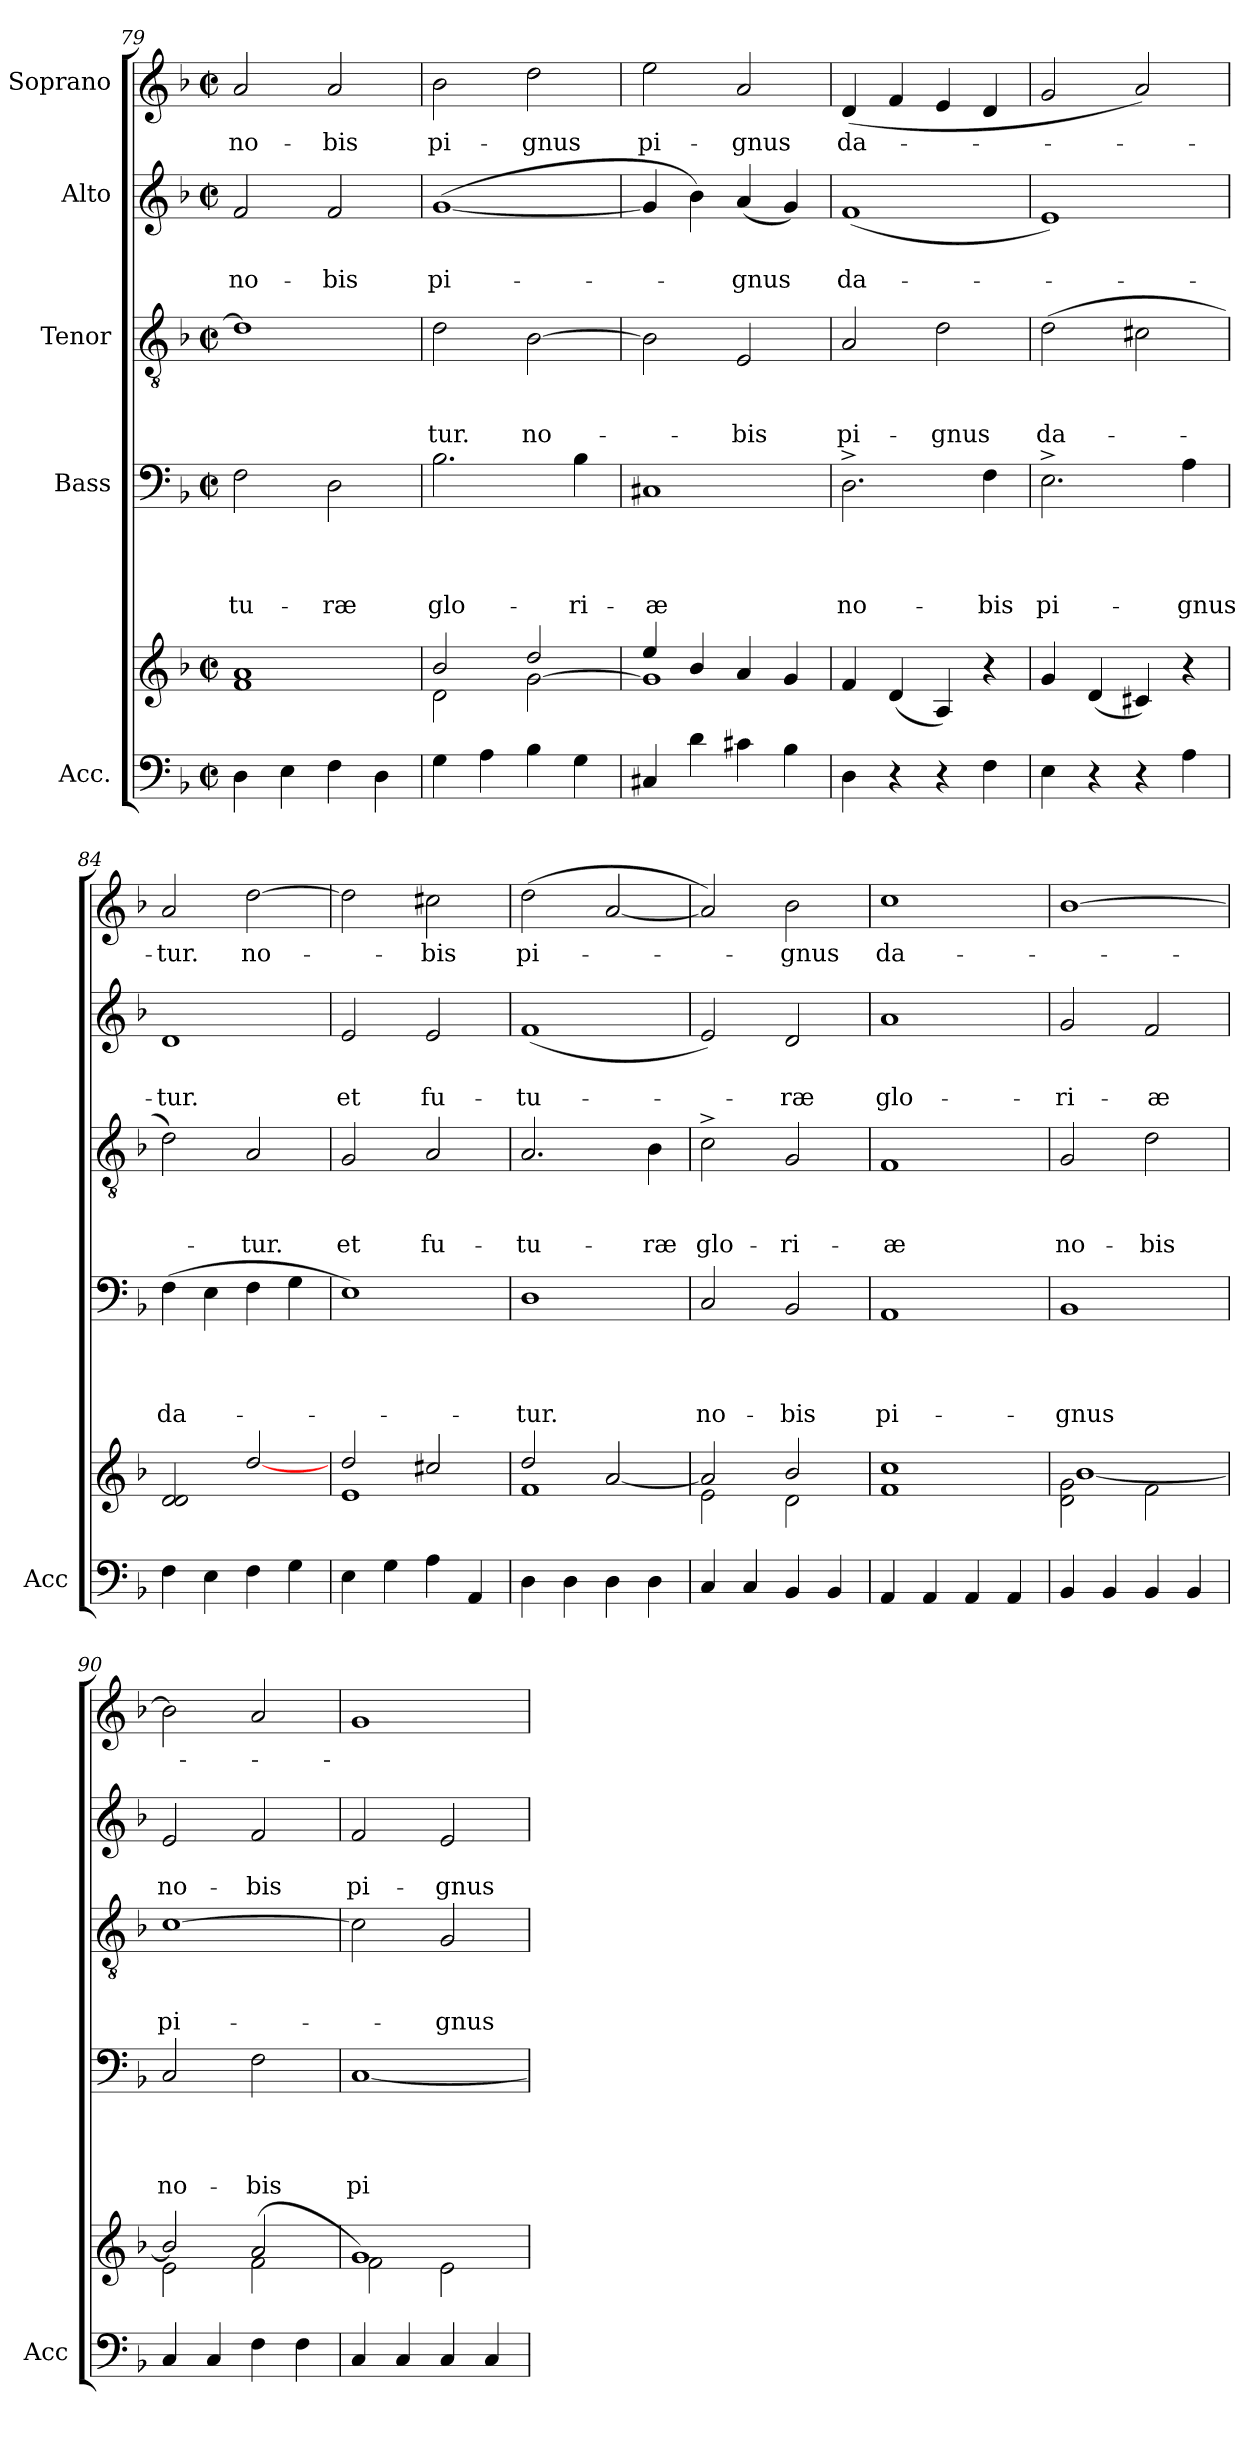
**kern	**kern	**kern	**text	**text	**text	**text	**kern	**text	**text	**text	**kern	**text	**text	**kern	**text
*part5	*part5	*part4	*part4	*part4	*part4	*part4	*part3	*part3	*part3	*part3	*part2	*part2	*part2	*part1	*part1
*staff6	*staff5	*staff4	*staff4	*staff4	*staff4	*staff4	*staff3	*staff3	*staff3	*staff3	*staff2	*staff2	*staff2	*staff1	*staff1
*I"Acc.	*	*I"Bass	*	*	*	*	*I"Tenor	*	*	*	*I"Alto	*	*	*I"Soprano	*
*I'Acc	*	*	*	*	*	*	*	*	*	*	*	*	*	*	*
*clefF4	*clefG2	*clefF4	*	*	*	*	*clefGv2	*	*	*	*clefG2	*	*	*clefG2	*
*k[b-]	*k[b-]	*k[b-]	*	*	*	*	*k[b-]	*	*	*	*k[b-]	*	*	*k[b-]	*
*F:	*F:	*F:	*	*	*	*	*F:	*	*	*	*F:	*	*	*F:	*
*M2/2	*M2/2	*M2/2	*	*	*	*	*M2/2	*	*	*	*M2/2	*	*	*M2/2	*
*met(c|)	*met(c|)	*met(c|)	*	*	*	*	*met(c|)	*	*	*	*met(c|)	*	*	*met(c|)	*
=79	=79	=79	=79	=79	=79	=79	=79	=79	=79	=79	=79	=79	=79	=79	=79
!	!	!	!	!	!	!LO:LY:b	!	!	!	!	!	!	!LO:LY:b	!	!LO:LY:b
4D\	1f 1a	2F\	.	.	.	-tu-	1d]	.	.	.	2f/	.	no-	2a/	no-
4E\	.	.	.	.	.	.	.	.	.	.	.	.	.	.	.
!	!	!	!	!	!	!LO:LY:b	!	!	!	!	!	!	!LO:LY:b	!	!LO:LY:b
4F\	.	2D\	.	.	.	-ræ	.	.	.	.	2f/	.	-bis	2a/	-bis
4D\	.	.	.	.	.	.	.	.	.	.	.	.	.	.	.
=80	=80	=80	=80	=80	=80	=80	=80	=80	=80	=80	=80	=80	=80	=80	=80
*	*^	*	*	*	*	*	*	*	*	*	*	*	*	*	*
!	!	!	!	!	!	!	!LO:LY:b	!	!	!	!LO:LY:b	!	!	!LO:LY:b	!	!LO:LY:b
4G\	2d\	2b-/	2.B-\	.	.	.	glo-	2d\	.	.	-tur.	(>[<1g	.	pi-	2b-\	pi-
4A\	.	.	.	.	.	.	.	.	.	.	.	.	.	.	.	.
!	!	!	!	!	!	!	!	!	!	!	!LO:LY:b	!	!	!	!	!LO:LY:b
4B-\	[<2g\	2dd/	.	.	.	.	.	[>2B-\	.	.	no-	.	.	.	2dd\	-gnus
!	!	!	!	!	!	!	!LO:LY:b	!	!	!	!	!	!	!	!	!
4G\	.	.	4B-\	.	.	.	-ri-	.	.	.	.	.	.	.	.	.
=81	=81	=81	=81	=81	=81	=81	=81	=81	=81	=81	=81	=81	=81	=81	=81	=81
!	!	!	!	!	!	!	!LO:LY:b	!	!	!	!	!	!	!	!	!LO:LY:b
4C#X/	1g]	4ee/	1C#X	.	.	.	-æ	2B-\]	.	.	.	4g/]	.	.	2ee\	pi-
4d\	.	4b-/	.	.	.	.	.	.	.	.	.	4b-\)	.	.	.	.
!	!	!	!	!	!	!	!	!	!	!	!LO:LY:b	!	!	!LO:LY:b	!	!LO:LY:b
4c#X\	.	4a/	.	.	.	.	.	2E/	.	.	-bis	(<4a/	.	-gnus	2a/	-gnus
4B-\	.	4g/	.	.	.	.	.	.	.	.	.	4g/)	.	.	.	.
=82	=82	=82	=82	=82	=82	=82	=82	=82	=82	=82	=82	=82	=82	=82	=82	=82
!	!	!	!	!	!	!	!LO:LY:b	!	!	!	!LO:LY:b	!	!	!LO:LY:b	!	!LO:LY:b
*	*v	*v	*	*	*	*	*	*	*	*	*	*	*	*	*	*
4D\	4f/	2.D^>\	.	.	.	no-	2A/	.	.	pi-	(<1f	.	da-	(<4d/	da-
4r	(<4d/	.	.	.	.	.	.	.	.	.	.	.	.	4f/	.
!	!	!	!	!	!	!	!	!	!	!LO:LY:b	!	!	!	!	!
4r	4A/)	.	.	.	.	.	2d\	.	.	-gnus	.	.	.	4e/	.
!	!	!	!	!	!	!LO:LY:b	!	!	!	!	!	!	!	!	!
4F\	4r	4F\	.	.	.	-bis	.	.	.	.	.	.	.	4d/	.
=83	=83	=83	=83	=83	=83	=83	=83	=83	=83	=83	=83	=83	=83	=83	=83
!	!	!	!	!	!	!LO:LY:b	!	!	!	!LO:LY:b	!	!	!	!	!
4E\	4g/	2.E^>\	.	.	.	pi-	(>2d\	.	.	da-	1e)	.	.	2g/	.
4r	(<4d/	.	.	.	.	.	.	.	.	.	.	.	.	.	.
4r	4c#X/)	.	.	.	.	.	2c#X\	.	.	.	.	.	.	2a/)	.
!	!	!	!	!	!	!LO:LY:b	!	!	!	!	!	!	!	!	!
4A\	4r	4A\	.	.	.	-gnus	.	.	.	.	.	.	.	.	.
=84	=84	=84	=84	=84	=84	=84	=84	=84	=84	=84	=84	=84	=84	=84	=84
!	!	!	!	!	!	!LO:LY:b	!	!	!	!	!	!	!LO:LY:b	!	!LO:LY:b
4F\	2d/ 2d/	(>4F\	.	.	.	da-	2d\)	.	.	.	1d	.	-tur.	2a/	-tur.
4E\	.	4E\	.	.	.	.	.	.	.	.	.	.	.	.	.
!	!	!	!	!	!	!	!	!	!	!LO:LY:b	!	!	!	!	!LO:LY:b
4F\	[>2dd/	4F\	.	.	.	.	2A/	.	.	-tur.	.	.	.	[>2dd\	no-
4G\	.	4G\	.	.	.	.	.	.	.	.	.	.	.	.	.
=85	=85	=85	=85	=85	=85	=85	=85	=85	=85	=85	=85	=85	=85	=85	=85
*	*^	*	*	*	*	*	*	*	*	*	*	*	*	*	*
!	!	!	!	!	!	!	!	!	!	!	!LO:LY:b	!	!	!LO:LY:b	!	!
4E\	1e	2dd/	1E)	.	.	.	.	2G/	.	.	et	2e/	.	et	2dd\]	.
4G\	.	.	.	.	.	.	.	.	.	.	.	.	.	.	.	.
!	!	!	!	!	!	!	!	!	!	!	!LO:LY:b	!	!	!LO:LY:b	!	!LO:LY:b
4A\	.	2cc#X/	.	.	.	.	.	2A/	.	.	fu-	2e/	.	fu-	2cc#X\	-bis
4AA/	.	.	.	.	.	.	.	.	.	.	.	.	.	.	.	.
!!LO:LB:g=z
=86	=86	=86	=86	=86	=86	=86	=86	=86	=86	=86	=86	=86	=86	=86	=86	=86
!	!	!	!	!	!	!	!LO:LY:b	!	!	!	!LO:LY:b	!	!	!LO:LY:b	!	!LO:LY:b
4D\	1f	2dd/	1D	.	.	.	-tur.	2.A/	.	.	-tu-	(<1f	.	-tu-	(>2dd\	pi-
4D\	.	.	.	.	.	.	.	.	.	.	.	.	.	.	.	.
4D\	.	[>2a/	.	.	.	.	.	.	.	.	.	.	.	.	[<2a/	.
!	!	!	!	!	!	!	!	!	!	!	!LO:LY:b	!	!	!	!	!
4D\	.	.	.	.	.	.	.	4B-\	.	.	-ræ	.	.	.	.	.
=87	=87	=87	=87	=87	=87	=87	=87	=87	=87	=87	=87	=87	=87	=87	=87	=87
!	!	!	!	!	!	!	!LO:LY:b	!	!	!	!LO:LY:b	!	!	!	!	!
4C/	2e\	2a/]	2C/	.	.	.	no-	2c^>\	.	.	glo-	2e/)	.	.	2a/])	.
4C/	.	.	.	.	.	.	.	.	.	.	.	.	.	.	.	.
!	!	!	!	!	!	!	!LO:LY:b	!	!	!	!LO:LY:b	!	!	!LO:LY:b	!	!LO:LY:b
4BB-/	2d\	2b-/	2BB-/	.	.	.	-bis	2G/	.	.	-ri-	2d/	.	-ræ	2b-\	-gnus
4BB-/	.	.	.	.	.	.	.	.	.	.	.	.	.	.	.	.
*	*v	*v	*	*	*	*	*	*	*	*	*	*	*	*	*	*
=88	=88	=88	=88	=88	=88	=88	=88	=88	=88	=88	=88	=88	=88	=88	=88
!	!	!	!	!	!	!LO:LY:b	!	!	!	!LO:LY:b	!	!	!LO:LY:b	!	!LO:LY:b
4AA/	1f 1cc	1AA	.	.	.	pi-	1F	.	.	-æ	1a	.	glo-	1cc	da-
4AA/	.	.	.	.	.	.	.	.	.	.	.	.	.	.	.
4AA/	.	.	.	.	.	.	.	.	.	.	.	.	.	.	.
4AA/	.	.	.	.	.	.	.	.	.	.	.	.	.	.	.
=89	=89	=89	=89	=89	=89	=89	=89	=89	=89	=89	=89	=89	=89	=89	=89
*	*^	*	*	*	*	*	*	*	*	*	*	*	*	*	*
!	!	!	!	!	!	!	!LO:LY:b	!	!	!	!LO:LY:b	!	!	!LO:LY:b	!	!
4BB-/	2d\ 2g\	[>1b-	1BB-	.	.	.	-gnus	2G/	.	.	no-	2g/	.	-ri-	[>1b-	.
4BB-/	.	.	.	.	.	.	.	.	.	.	.	.	.	.	.	.
!	!	!	!	!	!	!	!	!	!	!	!LO:LY:b	!	!	!LO:LY:b	!	!
4BB-/	2f\	.	.	.	.	.	.	2d\	.	.	-bis	2f/	.	-æ	.	.
4BB-/	.	.	.	.	.	.	.	.	.	.	.	.	.	.	.	.
=90	=90	=90	=90	=90	=90	=90	=90	=90	=90	=90	=90	=90	=90	=90	=90	=90
!	!	!	!	!	!	!	!LO:LY:b	!	!	!	!LO:LY:b	!	!	!LO:LY:b	!	!
4C/	2e\	2b-/]	2C/	.	.	.	no-	[>1c	.	.	pi-	2e/	.	no-	2b-\]	.
4C/	.	.	.	.	.	.	.	.	.	.	.	.	.	.	.	.
!	!	!	!	!	!	!	!LO:LY:b	!	!	!	!	!	!	!LO:LY:b	!	!
4F\	(<2f\	2a/	2F\	.	.	.	-bis	.	.	.	.	2f/	.	-bis	2a/	.
4F\	.	.	.	.	.	.	.	.	.	.	.	.	.	.	.	.
=91	=91	=91	=91	=91	=91	=91	=91	=91	=91	=91	=91	=91	=91	=91	=91	=91
!	!	!	!	!	!	!	!LO:LY:b	!	!	!	!	!	!	!LO:LY:b	!	!
4C/	1g)	2f\	[<1C	.	.	.	pi-	2c\]	.	.	.	2f/	.	pi-	1g	.
4C/	.	.	.	.	.	.	.	.	.	.	.	.	.	.	.	.
!	!	!	!	!	!	!	!	!	!	!	!LO:LY:b	!	!	!LO:LY:b	!	!
4C/	.	2e\	.	.	.	.	.	2G/	.	.	-gnus	2e/	.	-gnus	.	.
4C/	.	.	.	.	.	.	.	.	.	.	.	.	.	.	.	.
*	*v	*v	*	*	*	*	*	*	*	*	*	*	*	*	*	*
=	=	=	=	=	=	=	=	=	=	=	=	=	=	=	=
*-	*-	*-	*-	*-	*-	*-	*-	*-	*-	*-	*-	*-	*-	*-	*-
